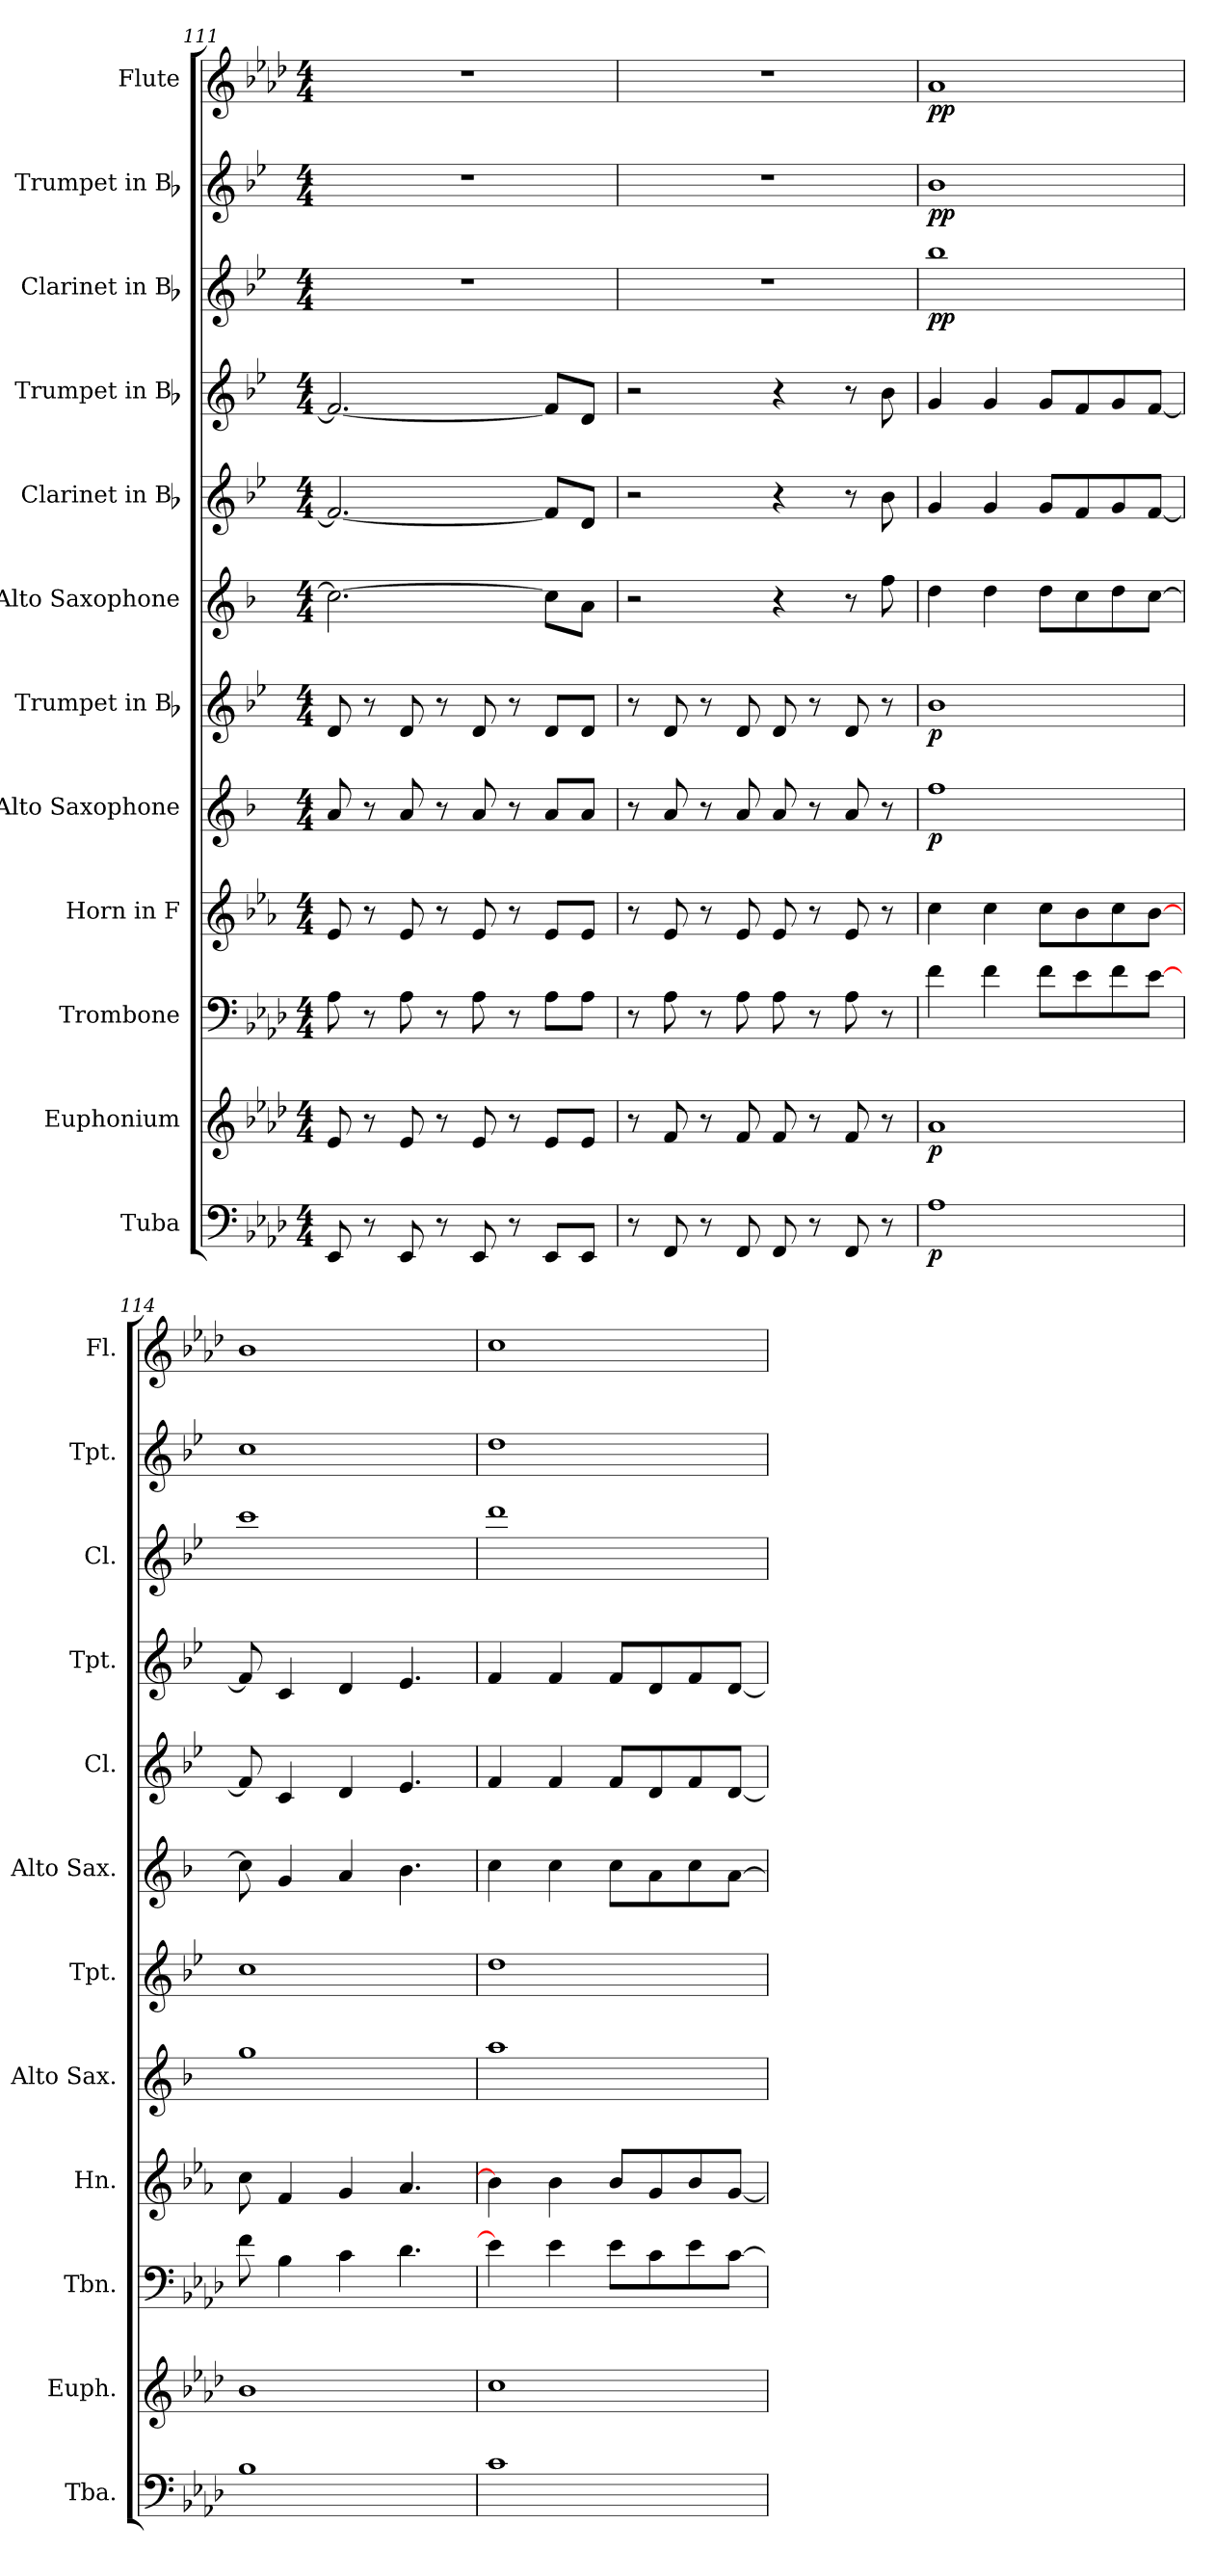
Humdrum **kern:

**kern	**dynam	**kern	**dynam	**kern	**kern	**kern	**dynam	**kern	**dynam	**kern	**kern	**kern	**kern	**dynam	**kern	**dynam	**kern	**dynam
*part12	*part12	*part11	*part11	*part10	*part9	*part8	*part8	*part7	*part7	*part6	*part5	*part4	*part3	*part3	*part2	*part2	*part1	*part1
*staff12	*staff12	*staff11	*staff11	*staff10	*staff9	*staff8	*staff8	*staff7	*staff7	*staff6	*staff5	*staff4	*staff3	*staff3	*staff2	*staff2	*staff1	*staff1
*I"Tuba	*	*I"Euphonium	*	*I"Trombone	*I"Horn in F	*I"Alto Saxophone	*	*I"Trumpet in Bb	*	*I"Alto Saxophone	*I"Clarinet in Bb	*I"Trumpet in Bb	*I"Clarinet in Bb	*	*I"Trumpet in Bb	*	*I"Flute	*
*I'Tba.	*	*I'Euph.	*	*I'Tbn.	*I'Hn.	*I'Alto Sax.	*	*I'Tpt.	*	*I'Alto Sax.	*I'Cl.	*I'Tpt.	*I'Cl.	*	*I'Tpt.	*	*I'Fl.	*
!!LO:PB:g=z
*clefF4	*	*clefG2	*	*clefF4	*clefG2	*clefG2	*	*clefG2	*	*clefG2	*clefG2	*clefG2	*clefG2	*	*clefG2	*	*clefG2	*
*	*	*ITrd8c14	*	*	*ITrd4c7	*ITrd5c9	*	*ITrd1c2	*	*ITrd5c9	*ITrd1c2	*ITrd1c2	*ITrd1c2	*	*ITrd1c2	*	*	*
*k[b-e-a-d-]	*	*k[b-e-a-d-]	*	*k[b-e-a-d-]	*k[b-e-a-d-]	*k[b-e-a-d-]	*	*k[b-e-a-d-]	*	*k[b-e-a-d-]	*k[b-e-a-d-]	*k[b-e-a-d-]	*k[b-e-a-d-]	*	*k[b-e-a-d-]	*	*k[b-e-a-d-]	*
*f:	*	*f:	*	*f:	*f:	*f:	*	*f:	*	*f:	*f:	*f:	*f:	*	*f:	*	*f:	*
*M4/4	*	*M4/4	*	*M4/4	*M4/4	*M4/4	*	*M4/4	*	*M4/4	*M4/4	*M4/4	*M4/4	*	*M4/4	*	*M4/4	*
=111	=111	=111	=111	=111	=111	=111	=111	=111	=111	=111	=111	=111	=111	=111	=111	=111	=111	=111
8EE-/	.	8E-/	.	8A-\	8A-/	8c/	.	8c/	.	2.e-\_	2.e-/_	2.e-/_	1r	.	1r	.	1r	.
8r	.	8r	.	8r	8r	8r	.	8r	.	.	.	.	.	.	.	.	.	.
8EE-/	.	8E-/	.	8A-\	8A-/	8c/	.	8c/	.	.	.	.	.	.	.	.	.	.
8r	.	8r	.	8r	8r	8r	.	8r	.	.	.	.	.	.	.	.	.	.
8EE-/	.	8E-/	.	8A-\	8A-/	8c/	.	8c/	.	.	.	.	.	.	.	.	.	.
8r	.	8r	.	8r	8r	8r	.	8r	.	.	.	.	.	.	.	.	.	.
8EE-/L	.	8E-/L	.	8A-\L	8A-/L	8c/L	.	8c/L	.	8e-\L]	8e-/L]	8e-/L]	.	.	.	.	.	.
8EE-/J	.	8E-/J	.	8A-\J	8A-/J	8c/J	.	8c/J	.	8c\J	8c/J	8c/J	.	.	.	.	.	.
!!LO:PB:g=z
=112	=112	=112	=112	=112	=112	=112	=112	=112	=112	=112	=112	=112	=112	=112	=112	=112	=112	=112
8r	.	8r	.	8r	8r	8r	.	8r	.	2r	2r	2r	1r	.	1r	.	1r	.
8FF/	.	8F/	.	8A-\	8A-/	8c/	.	8c/	.	.	.	.	.	.	.	.	.	.
8r	.	8r	.	8r	8r	8r	.	8r	.	.	.	.	.	.	.	.	.	.
8FF/	.	8F/	.	8A-\	8A-/	8c/	.	8c/	.	.	.	.	.	.	.	.	.	.
8FF/	.	8F/	.	8A-\	8A-/	8c/	.	8c/	.	4r	4r	4r	.	.	.	.	.	.
8r	.	8r	.	8r	8r	8r	.	8r	.	.	.	.	.	.	.	.	.	.
8FF/	.	8F/	.	8A-\	8A-/	8c/	.	8c/	.	8r	8r	8r	.	.	.	.	.	.
8r	.	8r	.	8r	8r	8r	.	8r	.	8a-\	8a-\	8a-\	.	.	.	.	.	.
=113	=113	=113	=113	=113	=113	=113	=113	=113	=113	=113	=113	=113	=113	=113	=113	=113	=113	=113
!	!LO:DY:b	!	!LO:DY:b	!	!	!	!LO:DY:b	!	!LO:DY:b	!	!	!	!	!LO:DY:b	!	!LO:DY:b	!	!LO:DY:b
1A-	p	1A-	p	4f\	4f\	1a-	p	1a-	p	4f\	4f/	4f/	1aa-	pp	1a-	pp	1a-	pp
.	.	.	.	4f\	4f\	.	.	.	.	4f\	4f/	4f/	.	.	.	.	.	.
.	.	.	.	8f\L	8f\L	.	.	.	.	8f\L	8f/L	8f/L	.	.	.	.	.	.
.	.	.	.	8e-\	8e-\	.	.	.	.	8e-\	8e-/	8e-/	.	.	.	.	.	.
.	.	.	.	8f\	8f\	.	.	.	.	8f\	8f/	8f/	.	.	.	.	.	.
.	.	.	.	[8e-\J	[8e-\J	.	.	.	.	[8e-\J	[8e-/J	[8e-/J	.	.	.	.	.	.
=114	=114	=114	=114	=114	=114	=114	=114	=114	=114	=114	=114	=114	=114	=114	=114	=114	=114	=114
1B-	.	1B-	.	8f\	8f\	1b-	.	1b-	.	8e-\]	8e-/]	8e-/]	1bb-	.	1b-	.	1b-	.
.	.	.	.	4B-\	4B-/	.	.	.	.	4B-/	4B-/	4B-/	.	.	.	.	.	.
.	.	.	.	4c\	4c/	.	.	.	.	4c/	4c/	4c/	.	.	.	.	.	.
.	.	.	.	4.d-\	4.d-/	.	.	.	.	4.d-\	4.d-/	4.d-/	.	.	.	.	.	.
=115	=115	=115	=115	=115	=115	=115	=115	=115	=115	=115	=115	=115	=115	=115	=115	=115	=115	=115
1c	.	1c	.	4e-\]	4e-\]	1cc	.	1cc	.	4e-\	4e-/	4e-/	1ccc	.	1cc	.	1cc	.
.	.	.	.	4e-\	4e-\	.	.	.	.	4e-\	4e-/	4e-/	.	.	.	.	.	.
.	.	.	.	8e-\L	8e-/L	.	.	.	.	8e-\L	8e-/L	8e-/L	.	.	.	.	.	.
.	.	.	.	8c\	8c/	.	.	.	.	8c\	8c/	8c/	.	.	.	.	.	.
.	.	.	.	8e-\	8e-/	.	.	.	.	8e-\	8e-/	8e-/	.	.	.	.	.	.
.	.	.	.	[8c\J	[8c/J	.	.	.	.	[8c\J	[8c/J	[8c/J	.	.	.	.	.	.
=	=	=	=	=	=	=	=	=	=	=	=	=	=	=	=	=	=	=
*-	*-	*-	*-	*-	*-	*-	*-	*-	*-	*-	*-	*-	*-	*-	*-	*-	*-	*-
